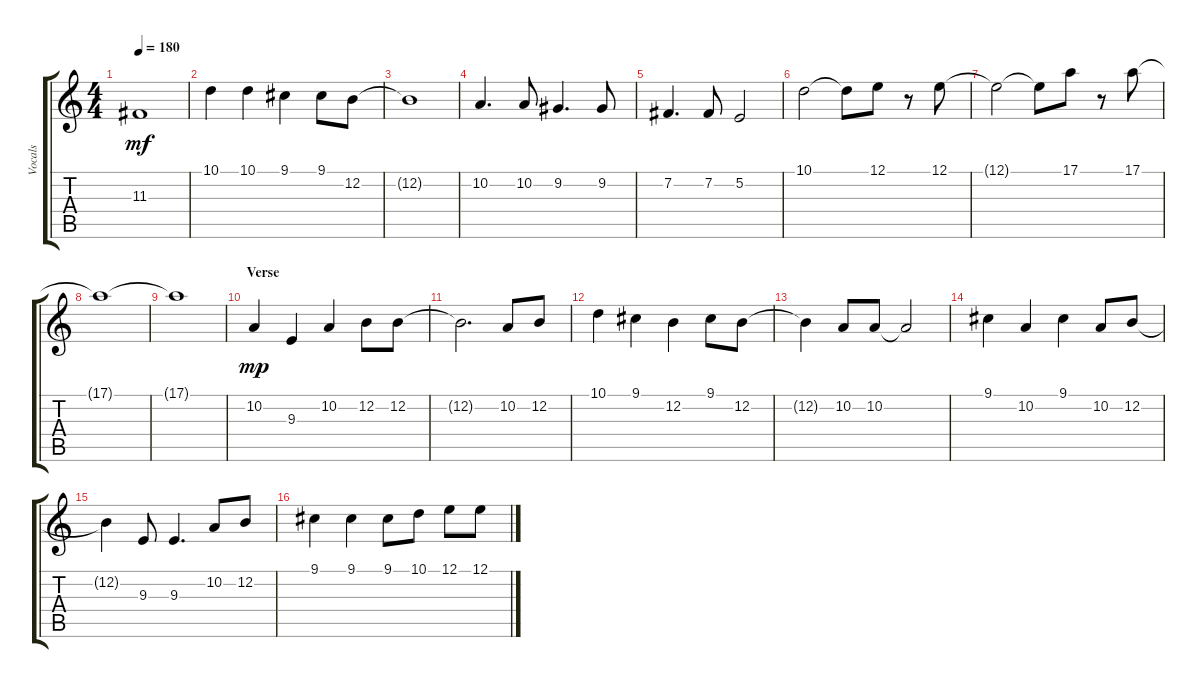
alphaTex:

\track ("Vocals" "Vocals") {instrument violin}
\staff {score tabs}
\tuning (E4 B3 G3 D3 A2 E2) {hide}
\ts (4 4)
\tempo 180
\clef g2
\ks c
11.3{t}.1{dy mf} |
10.1.4 10.1.4 9.1.4 9.1.8 12.2.8 |
12.2{t}.1 |
10.2.4{d} 10.2.8 9.2.4{d} 9.2.8 |
7.2.4{d} 7.2.8 5.2.2 |
10.1.2 10.1{t}.8 12.1.8 r.8 12.1.8 |
12.1{t}.2 12.1{t}.8 17.1.8 r.8 17.1.8 |
17.1{t}.1 |
17.1{t}.1 |
\section ("" "Verse")
10.2.4{dy mp} 9.3.4 10.2.4 12.2.8 12.2.8 |
12.2{t}.2{d} 10.2.8 12.2.8 |
10.1.4 9.1.4 12.2.4 9.1.8 12.2.8 |
12.2{t}.4 10.2.8 10.2.8 10.2{t}.2 |
9.1.4 10.2.4 9.1.4 10.2.8 12.2.8 |
12.2{t}.4 9.3.8 9.3.4{d} 10.2.8 12.2.8 |
9.1.4 9.1.4 9.1.8 10.1.8 12.1.8 12.1.8
